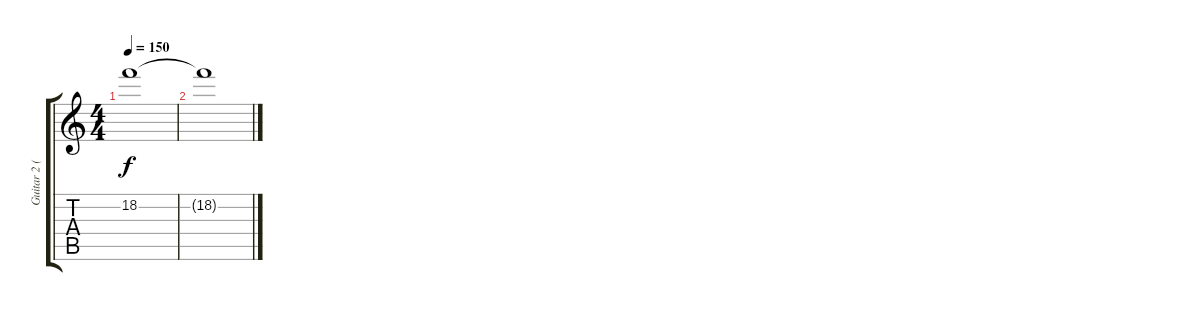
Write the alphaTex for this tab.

\track ("Guitar 2 (Paul)" "Guitar 2 (") {instrument electricguitarjazz}
\staff {score tabs}
\tuning (E4 B3 G3 D3 A2 E2) {hide}
\ts (4 4)
\tempo 150
\clef g2
\ks c
18.2.1{dy f} |
18.2{t}.1
